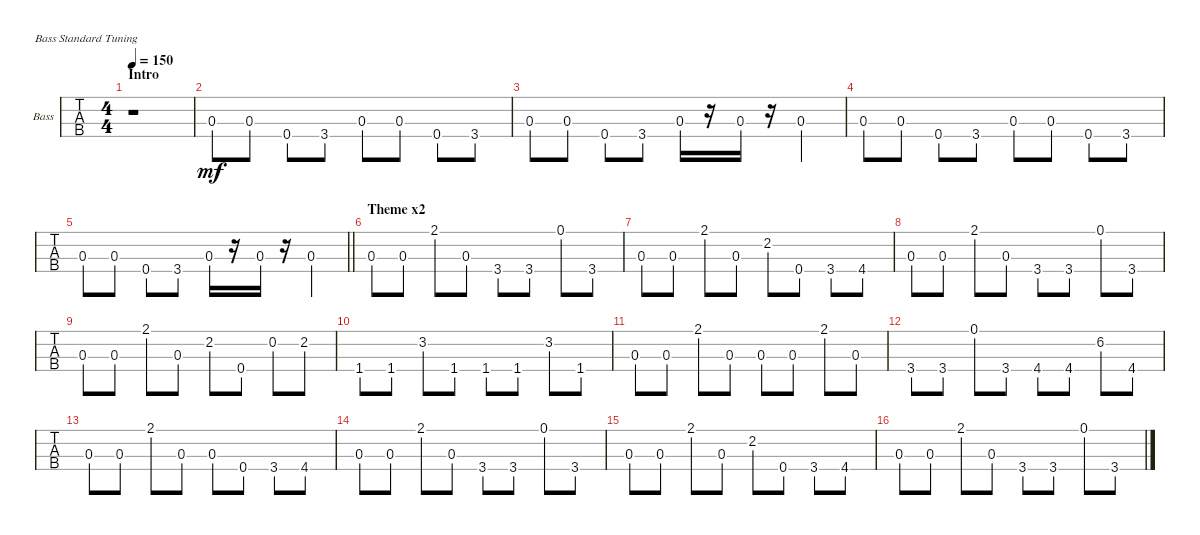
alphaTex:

\bracketExtendMode groupsimilarinstruments
\firstSystemTrackNameOrientation horizontal
\otherSystemsTrackNameOrientation horizontal
\track ("Bass Guitar" "Bass") {instrument acousticbass}
\staff {tabs}
\tuning (G2 D2 A1 E1)
\ts (4 4)
\section ("" "Intro")
\tempo 150
\clef f4
\ks c
r.1{dy mf instrument acousticbass} |
0.3.8 0.3.8 0.4.8 3.4.8 0.3.8 0.3.8 0.4.8 3.4.8 |
0.3.8 0.3.8 0.4.8 3.4.8 0.3.16 r.16 0.3.16 r.16 0.3.4 |
0.3.8 0.3.8 0.4.8 3.4.8 0.3.8 0.3.8 0.4.8 3.4.8 |
\barLineRight lightlight
0.3.8 0.3.8 0.4.8 3.4.8 0.3.16 r.16 0.3.16 r.16 0.3.4 |
\section ("" "Theme x2")
0.3.8 0.3.8 2.1.8 0.3.8 3.4.8 3.4.8 0.1.8 3.4.8 |
0.3.8 0.3.8 2.1.8 0.3.8 2.2.8 0.4.8 3.4.8 4.4.8 |
0.3.8 0.3.8 2.1.8 0.3.8 3.4.8 3.4.8 0.1.8 3.4.8 |
0.3.8 0.3.8 2.1.8 0.3.8 2.2.8 0.4.8 0.2.8 2.2.8 |
1.4.8 1.4.8 3.2.8 1.4.8 1.4.8 1.4.8 3.2.8 1.4.8 |
0.3.8 0.3.8 2.1.8 0.3.8 0.3.8 0.3.8 2.1.8 0.3.8 |
3.4.8 3.4.8 0.1.8 3.4.8 4.4.8 4.4.8 6.2.8 4.4.8 |
0.3.8 0.3.8 2.1.8 0.3.8 0.3.8 0.4.8 3.4.8 4.4.8 |
0.3.8 0.3.8 2.1.8 0.3.8 3.4.8 3.4.8 0.1.8 3.4.8 |
0.3.8 0.3.8 2.1.8 0.3.8 2.2.8 0.4.8 3.4.8 4.4.8 |
0.3.8 0.3.8 2.1.8 0.3.8 3.4.8 3.4.8 0.1.8 3.4.8
